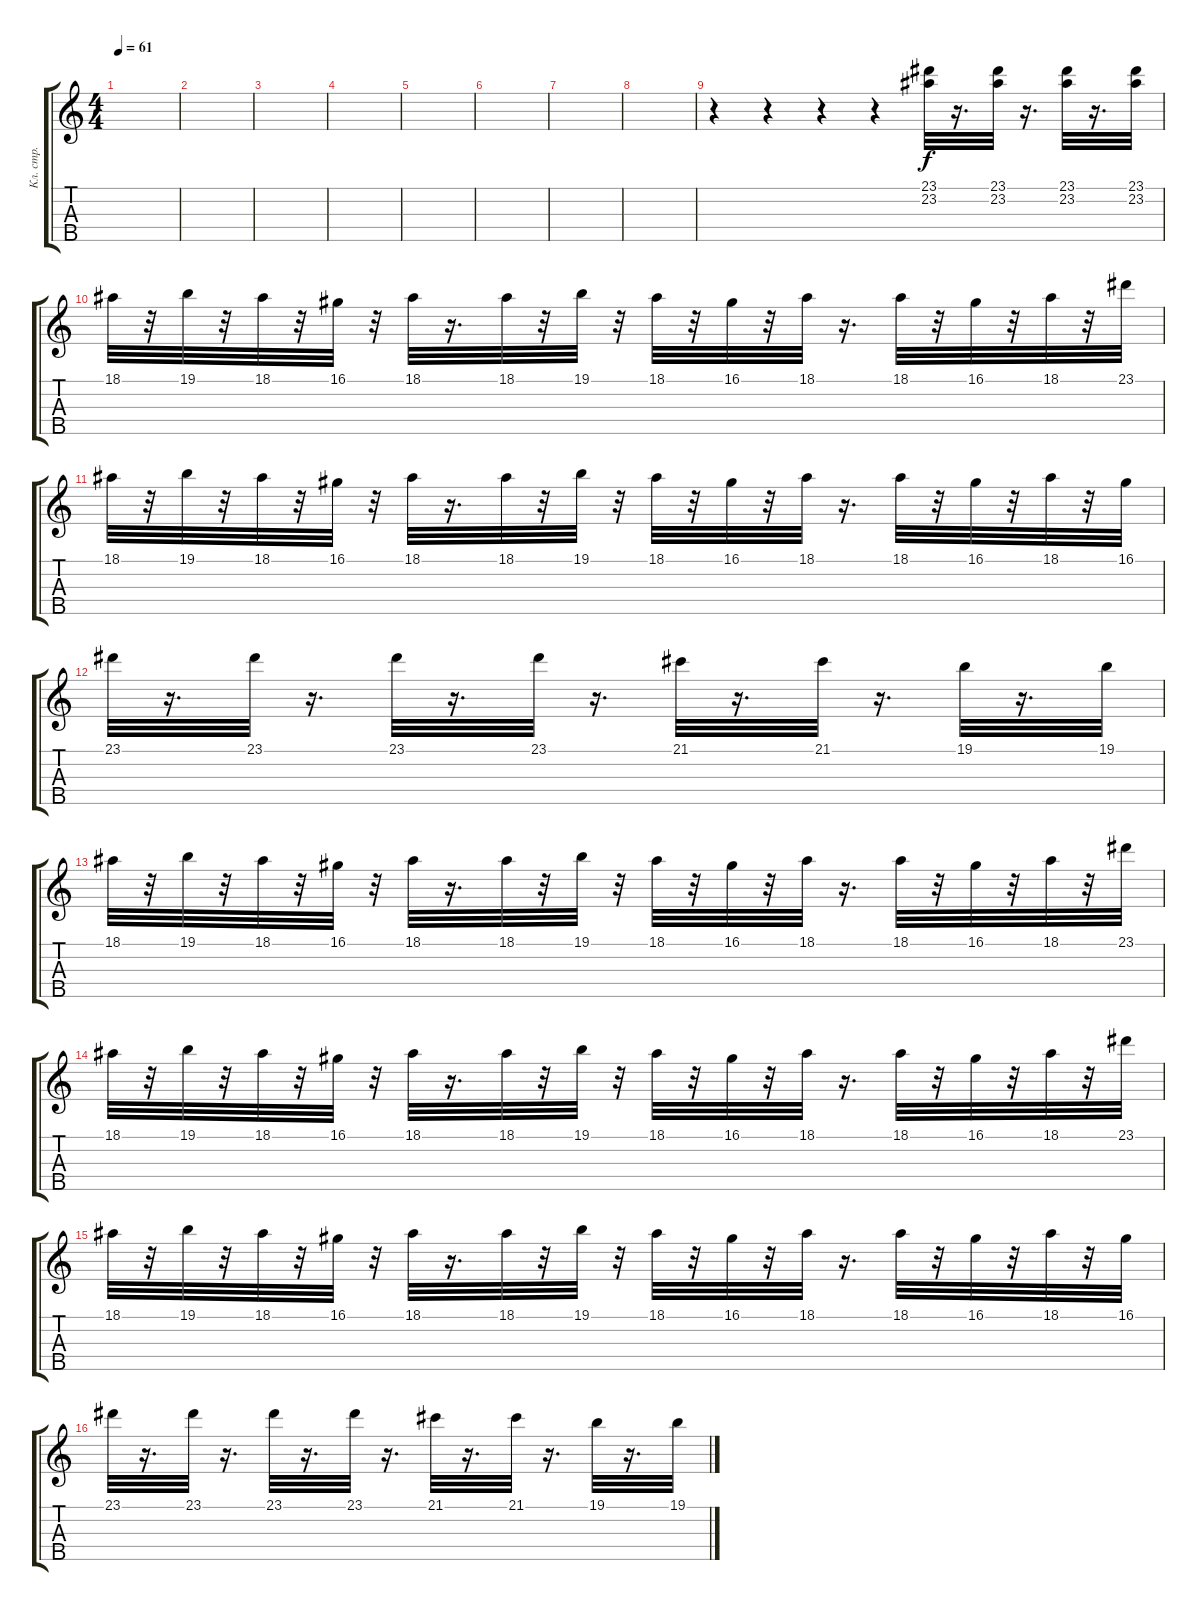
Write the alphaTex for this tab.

\track ("Кл. стр." "Кл. стр.") {instrument stringensemble1}
\staff {score tabs}
\tuning (E4 B3 G3 D3 A2) {hide}
\ts (4 4)
\tempo 61
\clef g2
\ks c
|
|
|
|
|
|
|
|
r.4 r.4 r.4 r.4 (23.1 23.2).32 r.16{d} (23.1 23.2).32 r.16{d} (23.1 23.2).32 r.16{d} (23.1 23.2).32 |
18.1.32 r.32 19.1.32 r.32 18.1.32 r.32 16.1.32 r.32 18.1.32 r.16{d} 18.1.32 r.32 19.1.32 r.32 18.1.32 r.32 16.1.32 r.32 18.1.32 r.16{d} 18.1.32 r.32 16.1.32 r.32 18.1.32 r.32 23.1.32 |
18.1.32 r.32 19.1.32 r.32 18.1.32 r.32 16.1.32 r.32 18.1.32 r.16{d} 18.1.32 r.32 19.1.32 r.32 18.1.32 r.32 16.1.32 r.32 18.1.32 r.16{d} 18.1.32 r.32 16.1.32 r.32 18.1.32 r.32 16.1.32 |
23.1.32 r.16{d} 23.1.32 r.16{d} 23.1.32 r.16{d} 23.1.32 r.16{d} 21.1.32 r.16{d} 21.1.32 r.16{d} 19.1.32 r.16{d} 19.1.32 |
18.1.32 r.32 19.1.32 r.32 18.1.32 r.32 16.1.32 r.32 18.1.32 r.16{d} 18.1.32 r.32 19.1.32 r.32 18.1.32 r.32 16.1.32 r.32 18.1.32 r.16{d} 18.1.32 r.32 16.1.32 r.32 18.1.32 r.32 23.1.32 |
18.1.32 r.32 19.1.32 r.32 18.1.32 r.32 16.1.32 r.32 18.1.32 r.16{d} 18.1.32 r.32 19.1.32 r.32 18.1.32 r.32 16.1.32 r.32 18.1.32 r.16{d} 18.1.32 r.32 16.1.32 r.32 18.1.32 r.32 23.1.32 |
18.1.32 r.32 19.1.32 r.32 18.1.32 r.32 16.1.32 r.32 18.1.32 r.16{d} 18.1.32 r.32 19.1.32 r.32 18.1.32 r.32 16.1.32 r.32 18.1.32 r.16{d} 18.1.32 r.32 16.1.32 r.32 18.1.32 r.32 16.1.32 |
23.1.32 r.16{d} 23.1.32 r.16{d} 23.1.32 r.16{d} 23.1.32 r.16{d} 21.1.32 r.16{d} 21.1.32 r.16{d} 19.1.32 r.16{d} 19.1.32
